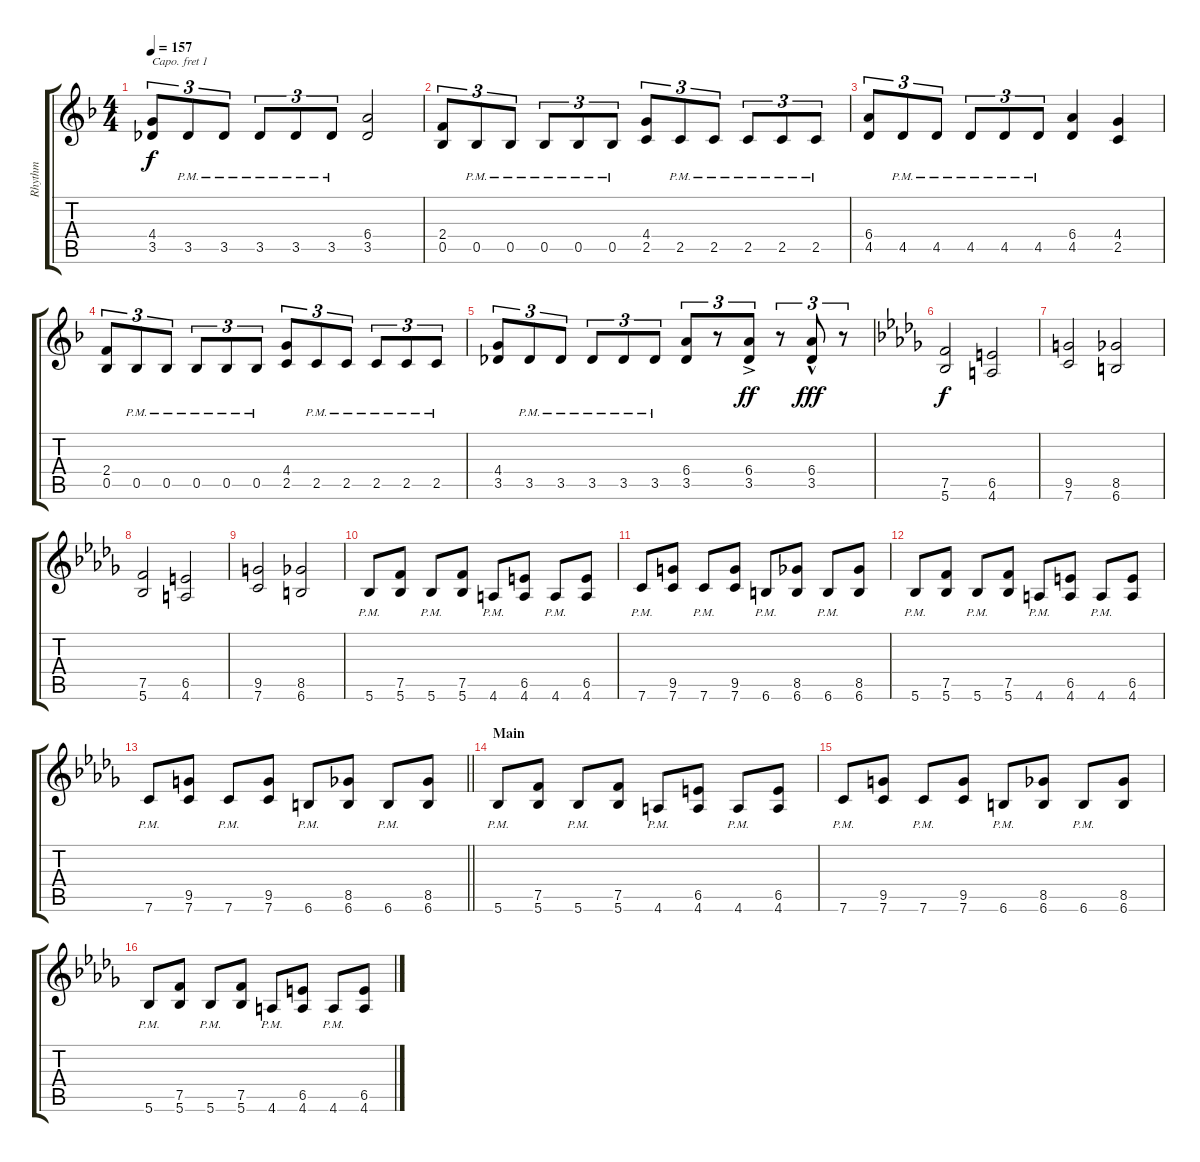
\track ("Rhythm" "Rhythm") {instrument overdrivenguitar}
\staff {score tabs}
\capo 1
\tuning (E4 B3 G3 D3 A2 E2) {hide}
\ts (4 4)
\tempo 157
\clef g2
\ks f
(4.4 3.5).8{tu (3 2) dy f} 3.5{pm}.8{tu (3 2)} 3.5{pm}.8{tu (3 2)} 3.5{pm}.8{tu (3 2)} 3.5{pm}.8{tu (3 2)} 3.5{pm}.8{tu (3 2)} (6.4 3.5).2 |
(2.4 0.5).8{tu (3 2)} 0.5{pm}.8{tu (3 2)} 0.5{pm}.8{tu (3 2)} 0.5{pm}.8{tu (3 2)} 0.5{pm}.8{tu (3 2)} 0.5{pm}.8{tu (3 2)} (4.4 2.5).8{tu (3 2)} 2.5{pm}.8{tu (3 2)} 2.5{pm}.8{tu (3 2)} 2.5{pm}.8{tu (3 2)} 2.5{pm}.8{tu (3 2)} 2.5{pm}.8{tu (3 2)} |
(6.4 4.5).8{tu (3 2)} 4.5{pm}.8{tu (3 2)} 4.5{pm}.8{tu (3 2)} 4.5{pm}.8{tu (3 2)} 4.5{pm}.8{tu (3 2)} 4.5{pm}.8{tu (3 2)} (6.4 4.5).4 (4.4 2.5).4 |
(2.4 0.5).8{tu (3 2)} 0.5{pm}.8{tu (3 2)} 0.5{pm}.8{tu (3 2)} 0.5{pm}.8{tu (3 2)} 0.5{pm}.8{tu (3 2)} 0.5{pm}.8{tu (3 2)} (4.4 2.5).8{tu (3 2)} 2.5{pm}.8{tu (3 2)} 2.5{pm}.8{tu (3 2)} 2.5{pm}.8{tu (3 2)} 2.5{pm}.8{tu (3 2)} 2.5{pm}.8{tu (3 2)} |
(4.4 3.5).8{tu (3 2)} 3.5{pm}.8{tu (3 2)} 3.5{pm}.8{tu (3 2)} 3.5{pm}.8{tu (3 2)} 3.5{pm}.8{tu (3 2)} 3.5{pm}.8{tu (3 2)} (6.4 3.5).8{tu (3 2)} r.8{tu (3 2)} (6.4{ac} 3.5{ac}).8{tu (3 2) dy ff} r.8{tu (3 2)} (6.4{hac} 3.5{hac}).8{tu (3 2) dy fff} r.8{tu (3 2)} |
\ks db
(7.5 5.6).2{dy f} (6.5 4.6).2 |
(9.5 7.6).2 (8.5 6.6).2 |
(7.5 5.6).2 (6.5 4.6).2 |
(9.5 7.6).2 (8.5 6.6).2 |
5.6{pm}.8 (7.5 5.6).8 5.6{pm}.8 (7.5 5.6).8 4.6{pm}.8 (6.5 4.6).8 4.6{pm}.8 (6.5 4.6).8 |
7.6{pm}.8 (9.5 7.6).8 7.6{pm}.8 (9.5 7.6).8 6.6{pm}.8 (8.5 6.6).8 6.6{pm}.8 (8.5 6.6).8 |
5.6{pm}.8 (7.5 5.6).8 5.6{pm}.8 (7.5 5.6).8 4.6{pm}.8 (6.5 4.6).8 4.6{pm}.8 (6.5 4.6).8 |
\barLineRight lightlight
7.6{pm}.8 (9.5 7.6).8 7.6{pm}.8 (9.5 7.6).8 6.6{pm}.8 (8.5 6.6).8 6.6{pm}.8 (8.5 6.6).8 |
\section ("" "Main")
5.6{pm}.8 (7.5 5.6).8 5.6{pm}.8 (7.5 5.6).8 4.6{pm}.8 (6.5 4.6).8 4.6{pm}.8 (6.5 4.6).8 |
7.6{pm}.8 (9.5 7.6).8 7.6{pm}.8 (9.5 7.6).8 6.6{pm}.8 (8.5 6.6).8 6.6{pm}.8 (8.5 6.6).8 |
5.6{pm}.8 (7.5 5.6).8 5.6{pm}.8 (7.5 5.6).8 4.6{pm}.8 (6.5 4.6).8 4.6{pm}.8 (6.5 4.6).8
